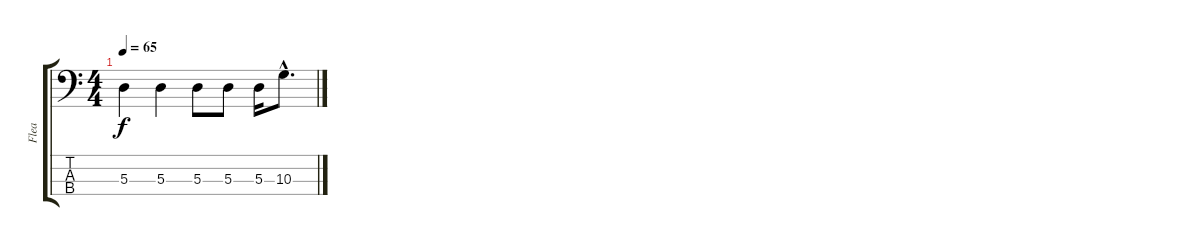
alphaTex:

\track ("Flea" "Flea") {instrument slapbass1}
\staff {score tabs}
\tuning (G2 D2 A1 E1) {hide}
\ts (4 4)
\tempo 65
\clef f4
\ks c
5.3.4{dy f} 5.3.4 5.3.8 5.3.8 5.3.16 10.3{hac}.8{d}
